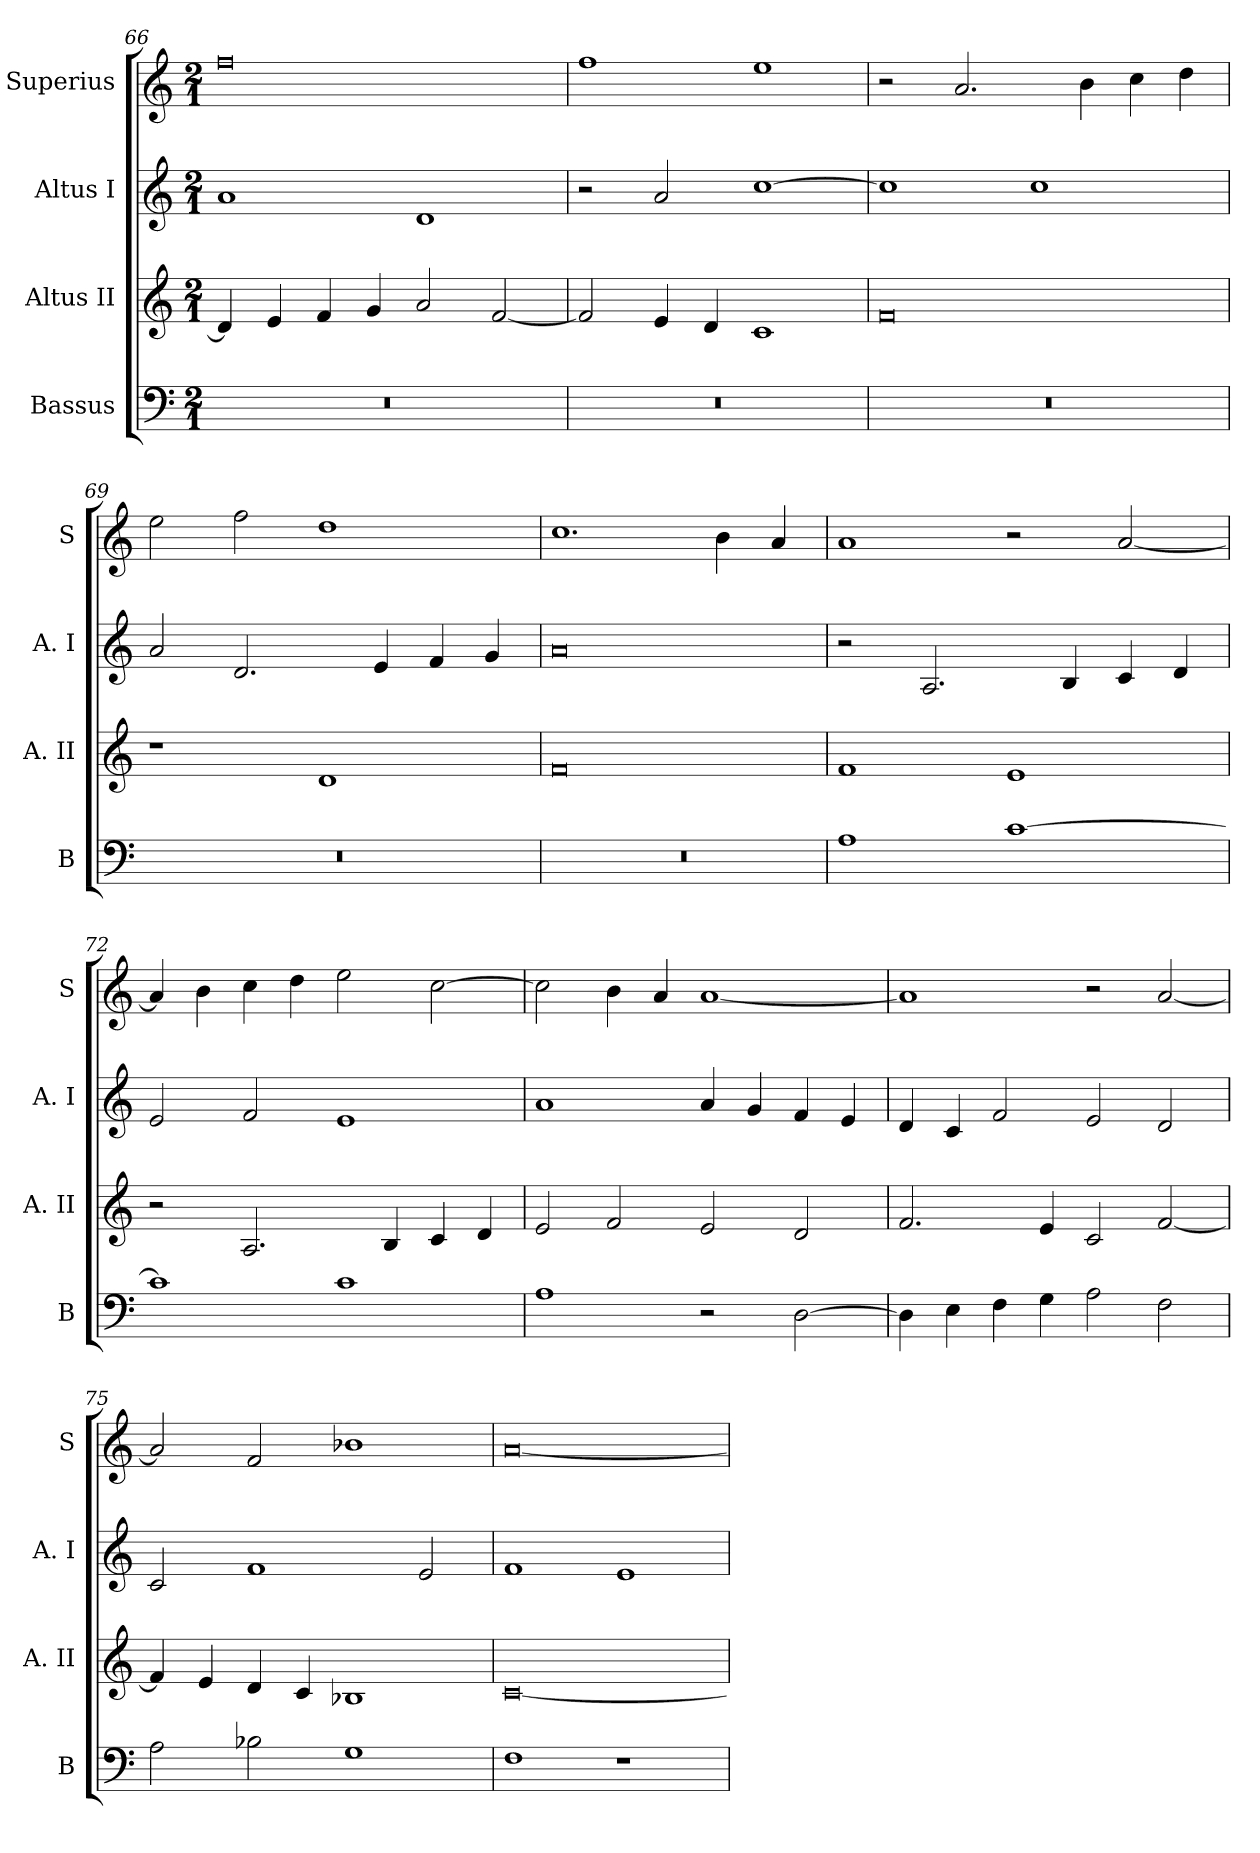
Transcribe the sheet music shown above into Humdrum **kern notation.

**kern	**kern	**kern	**kern
*part4	*part3	*part2	*part1
*staff4	*staff3	*staff2	*staff1
*I"Bassus	*I"Altus II	*I"Altus I	*I"Superius
*I'B	*I'A. II	*I'A. I	*I'S
*clefF4	*clefG2	*clefG2	*clefG2
*k[]	*k[]	*k[]	*k[]
*C:	*C:	*C:	*C:
*M2/1	*M2/1	*M2/1	*M2/1
=66	=66	=66	=66
0r	4d]	1a	0ff
.	4e	.	.
.	4f	.	.
.	4g	.	.
.	2a	1d	.
.	[2f	.	.
=67	=67	=67	=67
0r	2f]	2r	1ff
.	4e	2a	.
.	4d	.	.
.	1c	[1cc	1ee
=68	=68	=68	=68
0r	0f	1cc]	2r
.	.	.	2.a
.	.	1cc	.
.	.	.	4b
.	.	.	4cc
.	.	.	4dd
=69	=69	=69	=69
0r	1r	2a	2ee
.	.	2.d	2ff
.	1d	.	1dd
.	.	4e	.
.	.	4f	.
.	.	4g	.
=70	=70	=70	=70
0r	0f	0a	1.cc
.	.	.	4b
.	.	.	4a
=71	=71	=71	=71
1A	1f	2r	1a
.	.	2.A	.
[1c	1e	.	2r
.	.	4B	.
.	.	4c	[2a
.	.	4d	.
=72	=72	=72	=72
1c]	2r	2e	4a]
.	.	.	4b
.	2.A	2f	4cc
.	.	.	4dd
1c	.	1e	2ee
.	4B	.	.
.	4c	.	[2cc
.	4d	.	.
=73	=73	=73	=73
1A	2e	1a	2cc]
.	2f	.	4b
.	.	.	4a
2r	2e	4a	[1a
.	.	4g	.
[2D	2d	4f	.
.	.	4e	.
=74	=74	=74	=74
4D]	2.f	4d	1a]
4E	.	4c	.
4F	.	2f	.
4G	4e	.	.
2A	2c	2e	2r
2F	[2f	2d	[2a
=75	=75	=75	=75
2A	4f]	2c	2a]
.	4e	.	.
2B-X	4d	1f	2f
.	4c	.	.
1G	1B-X	.	1b-X
.	.	2e	.
=76	=76	=76	=76
1F	[0c	1f	[0a
1r	.	1e	.
=	=	=	=
*-	*-	*-	*-
